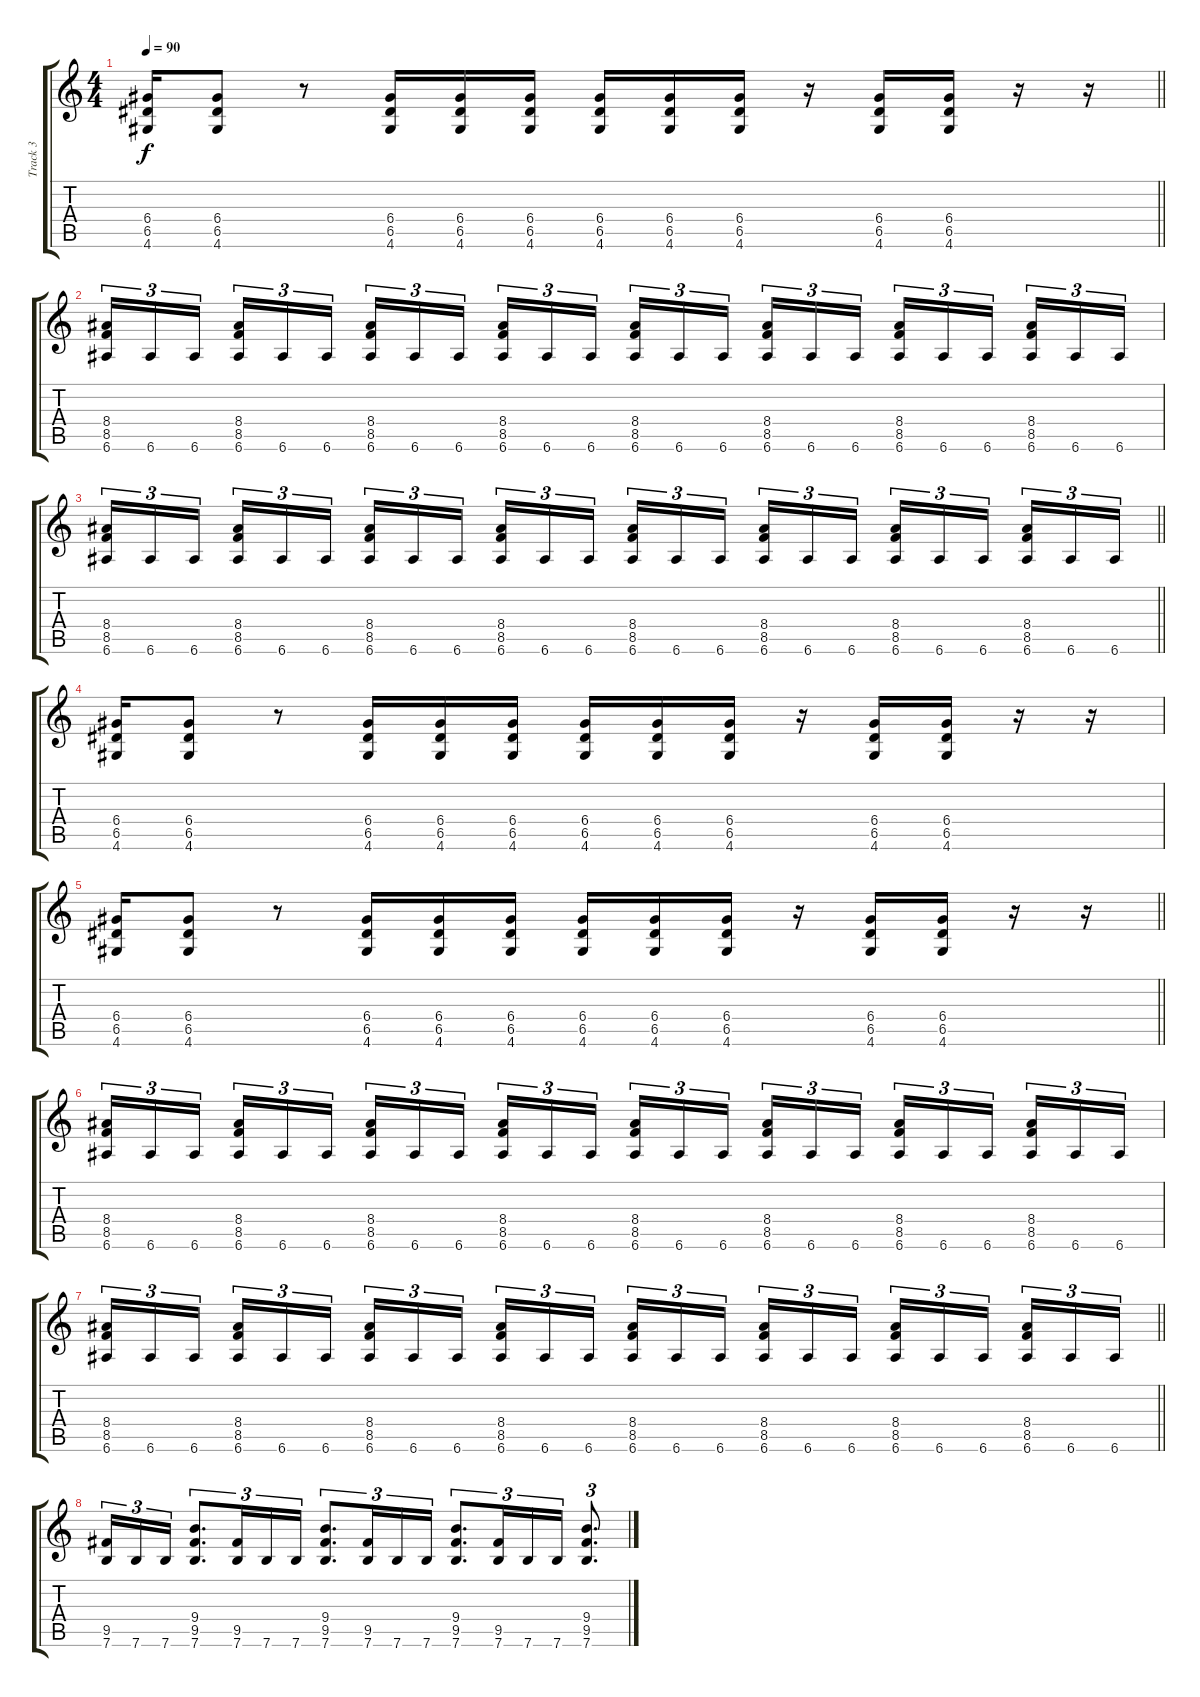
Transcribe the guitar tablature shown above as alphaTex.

\track ("Track 3" "Track 3") {instrument overdrivenguitar}
\staff {score tabs}
\tuning (E4 B3 G3 D3 A2 E2) {hide}
\ts (4 4)
\tempo 90
\clef g2
\barLineRight lightlight
\ks c
(6.4 6.5 4.6).16{dy f} (6.4 6.5 4.6).8 r.8 (6.4 6.5 4.6).16 (6.4 6.5 4.6).16 (6.4 6.5 4.6).16 (6.4 6.5 4.6).16 (6.4 6.5 4.6).16 (6.4 6.5 4.6).16 r.16 (6.4 6.5 4.6).16 (6.4 6.5 4.6).16 r.16 r.16 |
(8.4 8.5 6.6).16{tu (3 2)} 6.6.16{tu (3 2)} 6.6.16{tu (3 2) beam splitsecondary} (8.4 8.5 6.6).16{tu (3 2)} 6.6.16{tu (3 2)} 6.6.16{tu (3 2)} (8.4 8.5 6.6).16{tu (3 2)} 6.6.16{tu (3 2)} 6.6.16{tu (3 2) beam splitsecondary} (8.4 8.5 6.6).16{tu (3 2)} 6.6.16{tu (3 2)} 6.6.16{tu (3 2)} (8.4 8.5 6.6).16{tu (3 2)} 6.6.16{tu (3 2)} 6.6.16{tu (3 2) beam splitsecondary} (8.4 8.5 6.6).16{tu (3 2)} 6.6.16{tu (3 2)} 6.6.16{tu (3 2)} (8.4 8.5 6.6).16{tu (3 2)} 6.6.16{tu (3 2)} 6.6.16{tu (3 2) beam splitsecondary} (8.4 8.5 6.6).16{tu (3 2)} 6.6.16{tu (3 2)} 6.6.16{tu (3 2)} |
\barLineRight lightlight
(8.4 8.5 6.6).16{tu (3 2)} 6.6.16{tu (3 2)} 6.6.16{tu (3 2) beam splitsecondary} (8.4 8.5 6.6).16{tu (3 2)} 6.6.16{tu (3 2)} 6.6.16{tu (3 2)} (8.4 8.5 6.6).16{tu (3 2)} 6.6.16{tu (3 2)} 6.6.16{tu (3 2) beam splitsecondary} (8.4 8.5 6.6).16{tu (3 2)} 6.6.16{tu (3 2)} 6.6.16{tu (3 2)} (8.4 8.5 6.6).16{tu (3 2)} 6.6.16{tu (3 2)} 6.6.16{tu (3 2) beam splitsecondary} (8.4 8.5 6.6).16{tu (3 2)} 6.6.16{tu (3 2)} 6.6.16{tu (3 2)} (8.4 8.5 6.6).16{tu (3 2)} 6.6.16{tu (3 2)} 6.6.16{tu (3 2) beam splitsecondary} (8.4 8.5 6.6).16{tu (3 2)} 6.6.16{tu (3 2)} 6.6.16{tu (3 2)} |
(6.4 6.5 4.6).16 (6.4 6.5 4.6).8 r.8 (6.4 6.5 4.6).16 (6.4 6.5 4.6).16 (6.4 6.5 4.6).16 (6.4 6.5 4.6).16 (6.4 6.5 4.6).16 (6.4 6.5 4.6).16 r.16 (6.4 6.5 4.6).16 (6.4 6.5 4.6).16 r.16 r.16 |
\barLineRight lightlight
(6.4 6.5 4.6).16 (6.4 6.5 4.6).8 r.8 (6.4 6.5 4.6).16 (6.4 6.5 4.6).16 (6.4 6.5 4.6).16 (6.4 6.5 4.6).16 (6.4 6.5 4.6).16 (6.4 6.5 4.6).16 r.16 (6.4 6.5 4.6).16 (6.4 6.5 4.6).16 r.16 r.16 |
(8.4 8.5 6.6).16{tu (3 2)} 6.6.16{tu (3 2)} 6.6.16{tu (3 2) beam splitsecondary} (8.4 8.5 6.6).16{tu (3 2)} 6.6.16{tu (3 2)} 6.6.16{tu (3 2)} (8.4 8.5 6.6).16{tu (3 2)} 6.6.16{tu (3 2)} 6.6.16{tu (3 2) beam splitsecondary} (8.4 8.5 6.6).16{tu (3 2)} 6.6.16{tu (3 2)} 6.6.16{tu (3 2)} (8.4 8.5 6.6).16{tu (3 2)} 6.6.16{tu (3 2)} 6.6.16{tu (3 2) beam splitsecondary} (8.4 8.5 6.6).16{tu (3 2)} 6.6.16{tu (3 2)} 6.6.16{tu (3 2)} (8.4 8.5 6.6).16{tu (3 2)} 6.6.16{tu (3 2)} 6.6.16{tu (3 2) beam splitsecondary} (8.4 8.5 6.6).16{tu (3 2)} 6.6.16{tu (3 2)} 6.6.16{tu (3 2)} |
\barLineRight lightlight
(8.4 8.5 6.6).16{tu (3 2)} 6.6.16{tu (3 2)} 6.6.16{tu (3 2) beam splitsecondary} (8.4 8.5 6.6).16{tu (3 2)} 6.6.16{tu (3 2)} 6.6.16{tu (3 2)} (8.4 8.5 6.6).16{tu (3 2)} 6.6.16{tu (3 2)} 6.6.16{tu (3 2) beam splitsecondary} (8.4 8.5 6.6).16{tu (3 2)} 6.6.16{tu (3 2)} 6.6.16{tu (3 2)} (8.4 8.5 6.6).16{tu (3 2)} 6.6.16{tu (3 2)} 6.6.16{tu (3 2) beam splitsecondary} (8.4 8.5 6.6).16{tu (3 2)} 6.6.16{tu (3 2)} 6.6.16{tu (3 2)} (8.4 8.5 6.6).16{tu (3 2)} 6.6.16{tu (3 2)} 6.6.16{tu (3 2) beam splitsecondary} (8.4 8.5 6.6).16{tu (3 2)} 6.6.16{tu (3 2)} 6.6.16{tu (3 2)} |
(9.5 7.6).16{tu (3 2)} 7.6.16{tu (3 2)} 7.6.16{tu (3 2)} (9.4 9.5 7.6).8{d tu (3 2)} (9.5 7.6).16{tu (3 2)} 7.6.16{tu (3 2)} 7.6.16{tu (3 2)} (9.4 9.5 7.6).8{d tu (3 2)} (9.5 7.6).16{tu (3 2)} 7.6.16{tu (3 2)} 7.6.16{tu (3 2)} (9.4 9.5 7.6).8{d tu (3 2)} (9.5 7.6).16{tu (3 2)} 7.6.16{tu (3 2)} 7.6.16{tu (3 2)} (9.4 9.5 7.6).8{d tu (3 2)}
